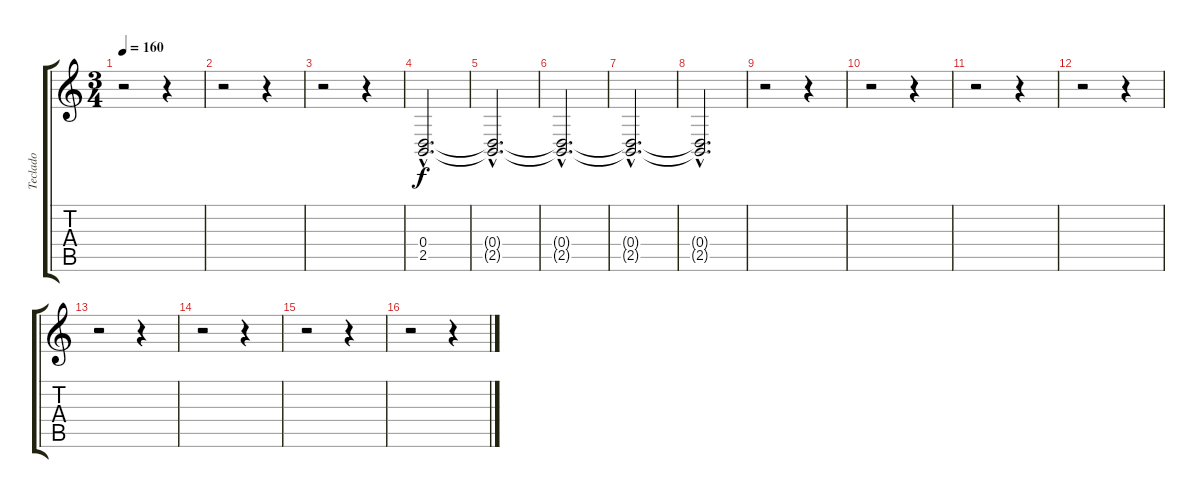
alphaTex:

\track ("Teclado" "Teclado") {instrument applause}
\staff {score tabs}
\tuning (E4 B3 G3 D3 A2 E2) {hide}
\ts (3 4)
\tempo 160
\clef g2
\ks c
r.2{dy f} r.4 |
r.2 r.4 |
r.2 r.4 |
(0.4{hac} 2.5{hac}).2{d volume 7} |
(0.4{hac t} 2.5{hac t}).2{d} |
(0.4{hac t} 2.5{hac t}).2{d volume 2} |
(0.4{hac t} 2.5{hac t}).2{d} |
(0.4{hac t} 2.5{hac t}).2{d volume 5} |
r.2 r.4 |
r.2 r.4 |
r.2 r.4 |
r.2 r.4 |
r.2 r.4 |
r.2 r.4 |
r.2 r.4 |
r.2 r.4
